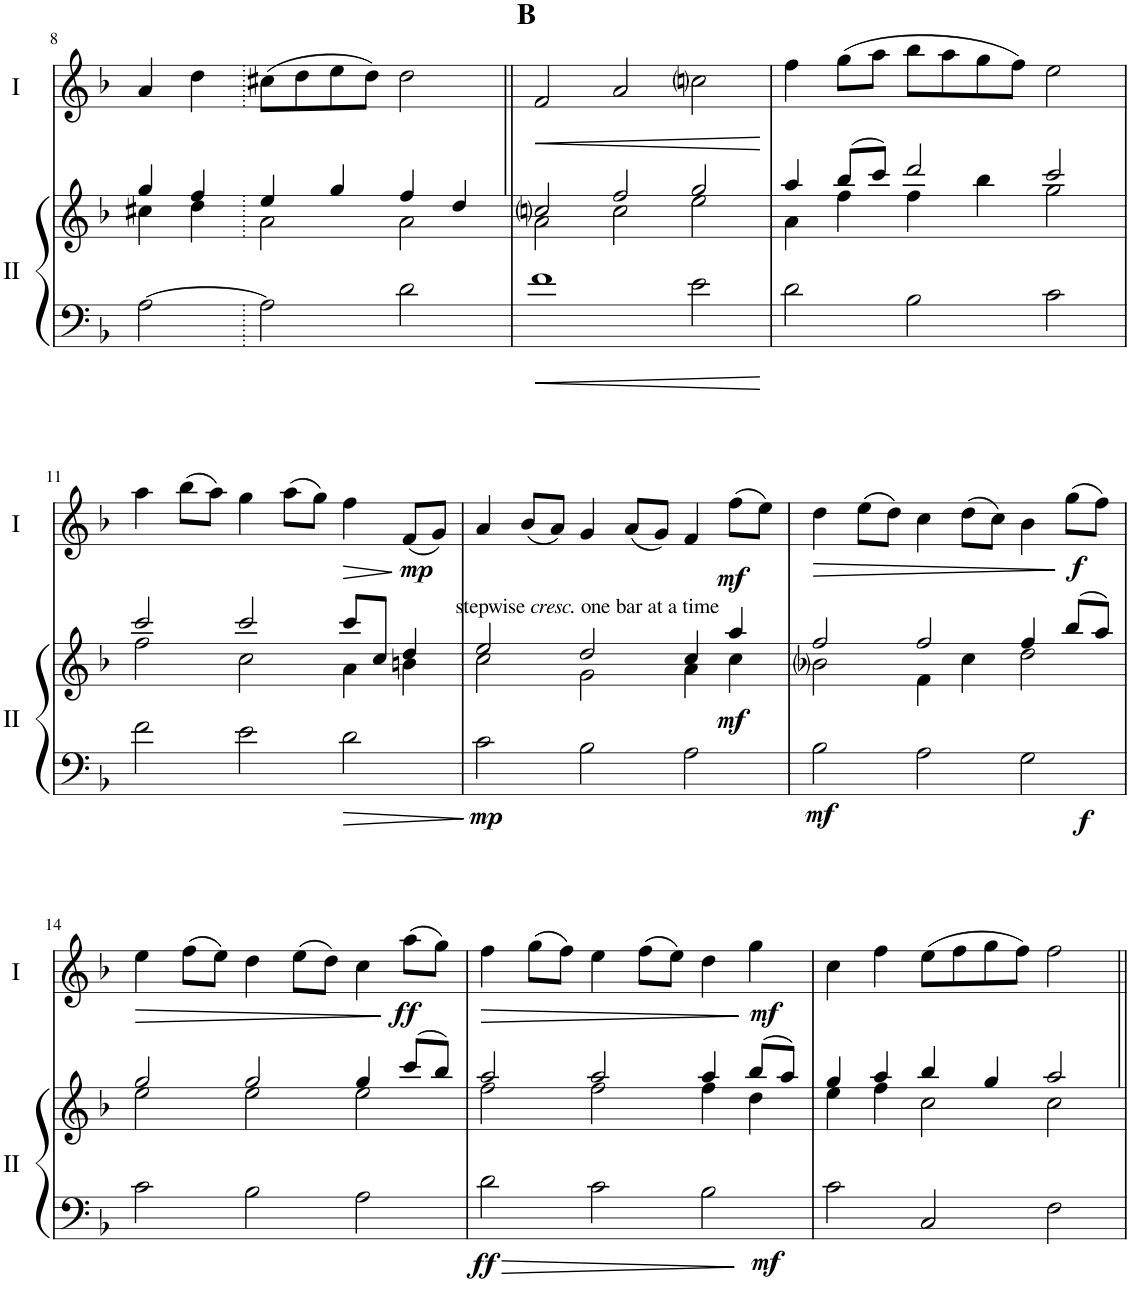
**kern	**kern	**dynam	**kern	**dynam
*part2	*part2	*part2	*part1	*part1
*staff3	*staff2	*staff2/3	*staff1	*staff1
*I"Acc. 2	*	*	*I"Acc. 1	*
!!LO:PB:g=z
*clefF4	*clefG2	*	*clefG2	*
*Trd7c12	*Trd7c12	*	*	*
*k[b-]	*k[b-]	*	*k[b-]	*
*M3/2	*M3/2	*	*M3/2	*
=8.	=8.	=8	=8	=8
*	*^	*	*	*
[2A\	4gg/	4cc#X\	.	4a/	.
.	4ff/	4dd\	.	4dd\	.
2A\]	4ee/	2a\	.	(8cc#X\L	.
.	.	.	.	8dd\	.
.	4gg/	.	.	8ee\	.
.	.	.	.	8dd\J)	.
2d\	4ff/	2a\	.	2dd\	.
.	4dd/	.	.	.	.
=9||	=9||	=9||	=9||	=9||	=9||
!	!	!	!	!LO:TX:a:B:t=B	!
!	!	!	!	!	!LO:HP:b
1f	2ccni/	2a\	.	2f/	<
.	2ff/	2cc\	.	2a/	.
2e\	2gg/	2ee\	.	2ccni\	.
*	*v	*v	*	*	*
.	.	.	.	[
=10	=10	=10	=10	=10
*	*^	*	*	*
2d\	4aa/	4a\	.	4ff\	.
.	(8bb-/L	4ff\	.	(8gg\L	.
.	8ccc/J)	.	.	8aa\J	.
2B-\	2ddd/	4ff\	.	8bb-\L	.
.	.	.	.	8aa\	.
.	.	4bb-\	.	8gg\	.
.	.	.	.	8ff\J)	.
2c\	2ccc/	2gg\	.	2ee\	.
!!LO:LB:g=z
=11	=11	=11	=11	=11	=11
2f\	2ccc/	2ff\	.	4aa\	.
.	.	.	.	(8bb-\L	.
.	.	.	.	8aa\J)	.
2e\	2ccc/	2cc\	.	4gg\	.
.	.	.	.	(8aa\L	.
.	.	.	.	8gg\J)	.
!	!	!	!	!	!LO:HP:b
2d\	8ccc/L	4a\	.	4ff\	>
.	8cc/J	.	.	.	.
!	!	!	!	!	!LO:DY:n=1:b
.	4dd/	4bn\	.	(8f/L	] mp
.	.	.	.	8g/J)	.
=12	=12	=12	=12	=12	=12
!	!	!	!	!LO:TX:b:t=stepwise	!
!	!	!	!	!LO:TX:b:i:t=cresc.	!
!	!	!	!	!LO:TX:b:t=one bar at a time	!
!	!	!	!LO:DY:b=2	!	!
2c\	2ee/	2cc\	mp	4a/	.
.	.	.	.	(8b-/L	.
.	.	.	.	8a/J)	.
2B-\	2dd/	2g\	.	4g/	.
.	.	.	.	(8a/L	.
.	.	.	.	8g/J)	.
2A\	4cc/	4a\	.	4f/	.
!	!	!	!LO:DY:b	!	!LO:DY:b
.	4aa/	4cc\	mf	(8ff\L	mf
.	.	.	.	8ee\J)	.
=13	=13	=13	=13	=13	=13
!	!	!	!LO:DY:b=2	!	!LO:HP:b
2B-\	2ff/	2b-i\	mf	4dd\	>
.	.	.	.	(8ee\L	.
.	.	.	.	8dd\J)	.
2A\	2ff/	4f\	.	4cc\	.
.	.	4cc\	.	(8dd\L	.
.	.	.	.	8cc\J)	.
!	!	!	!LO:DY:b=2	!	!
2G\	4ff/	2dd\	f	4b-\	.
!	!	!	!	!	!LO:DY:n=1:b
.	(8bb-/L	.	.	(8gg\L	] f
.	8aa/J)	.	.	8ff\J)	.
!!LO:LB:g=z
=14	=14	=14	=14	=14	=14
!	!	!	!	!	!LO:HP:b
2c\	2gg/	2ee\	.	4ee\	>
.	.	.	.	(8ff\L	.
.	.	.	.	8ee\J)	.
2B-\	2gg/	2ee\	.	4dd\	.
.	.	.	.	(8ee\L	.
.	.	.	.	8dd\J)	.
2A\	4gg/	2ee\	.	4cc\	.
!	!	!	!	!	!LO:DY:n=1:b
.	(8ccc/L	.	.	(8aa\L	] ff
.	8bb-/J)	.	.	8gg\J)	.
=15	=15	=15	=15	=15	=15
!	!	!	!LO:DY:b=2	!	!LO:HP:b
2d\	2aa/	2ff\	ff	4ff\	>
.	.	.	.	(8gg\L	.
.	.	.	.	8ff\J)	.
2c\	2aa/	2ff\	.	4ee\	.
.	.	.	.	(8ff\L	.
.	.	.	.	8ee\J)	.
!	!	!	!LO:DY:b=2	!	!
2B-\	4aa/	4ff\	mf	4dd\	.
!	!	!	!	!	!LO:DY:n=1:b
.	(8bb-/L	4dd\	.	4gg\	] mf
.	8aa/J)	.	.	.	.
=16	=16	=16	=16	=16	=16
2c\	4gg/	4ee\	.	4cc\	.
.	4aa/	4ff\	.	4ff\	.
2C/	4bb-/	2cc\	.	(8ee\L	.
.	.	.	.	8ff\	.
.	4gg/	.	.	8gg\	.
.	.	.	.	8ff\J)	.
2F\	2aa/	2cc\	.	2ff\	.
*	*v	*v	*	*	*
=||	=||	=||	=||	=||
*-	*-	*-	*-	*-
